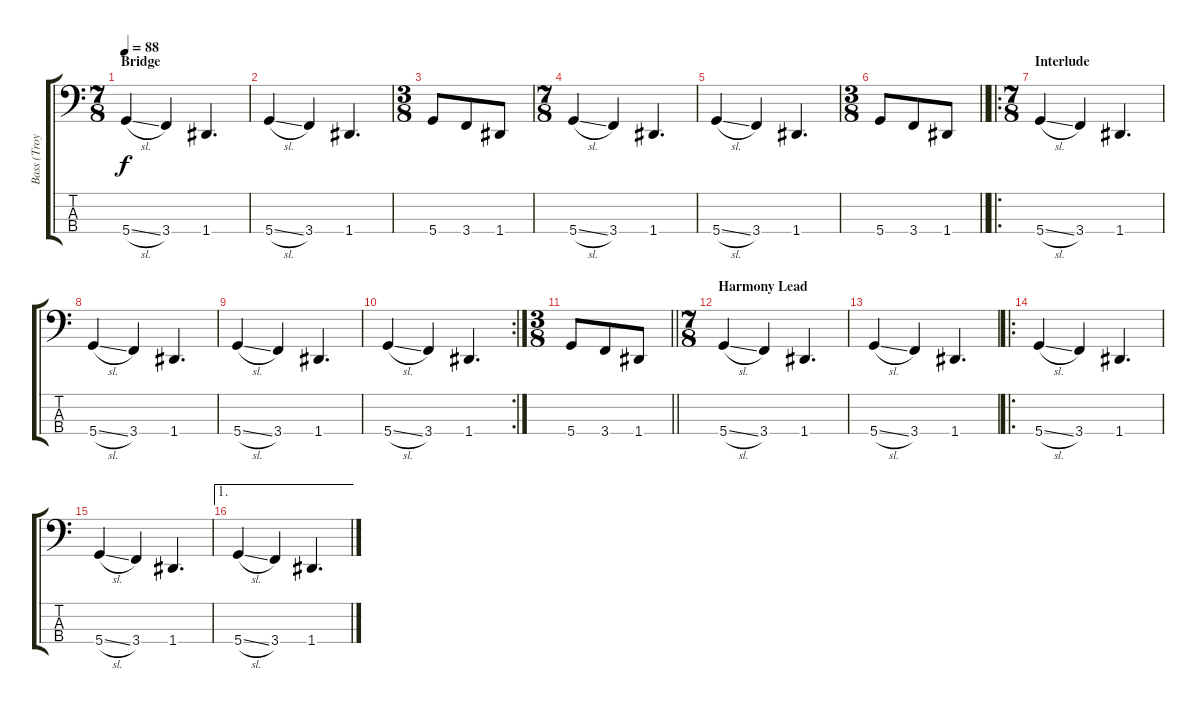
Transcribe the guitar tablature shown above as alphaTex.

\track ("Bass (Troy Sanders)" "Bass (Troy") {instrument electricbassfinger}
\staff {score tabs}
\tuning (F2 C2 G1 D1) {hide}
\ts (7 8)
\section ("" "Bridge")
\tempo 88
\clef f4
\ks c
5.4{sl}.4{dy f} 3.4.4 1.4.4{d} |
5.4{sl}.4 3.4.4 1.4.4{d} |
\ts (3 8)
5.4.8 3.4.8 1.4.8 |
\ts (7 8)
5.4{sl}.4 3.4.4 1.4.4{d} |
5.4{sl}.4 3.4.4 1.4.4{d} |
\ts (3 8)
\barLineRight lightlight
5.4.8 3.4.8 1.4.8 |
\ro
\ts (7 8)
\section ("" "Interlude")
5.4{sl}.4 3.4.4 1.4.4{d} |
5.4{sl}.4 3.4.4 1.4.4{d} |
5.4{sl}.4 3.4.4 1.4.4{d} |
\rc 2
5.4{sl}.4 3.4.4 1.4.4{d} |
\ts (3 8)
\barLineRight lightlight
5.4.8 3.4.8 1.4.8 |
\ts (7 8)
\section ("" "Harmony Lead")
5.4{sl}.4 3.4.4 1.4.4{d} |
5.4{sl}.4 3.4.4 1.4.4{d} |
\ro
5.4{sl}.4 3.4.4 1.4.4{d} |
5.4{sl}.4 3.4.4 1.4.4{d} |
\ae 1
5.4{sl}.4 3.4.4 1.4.4{d}
